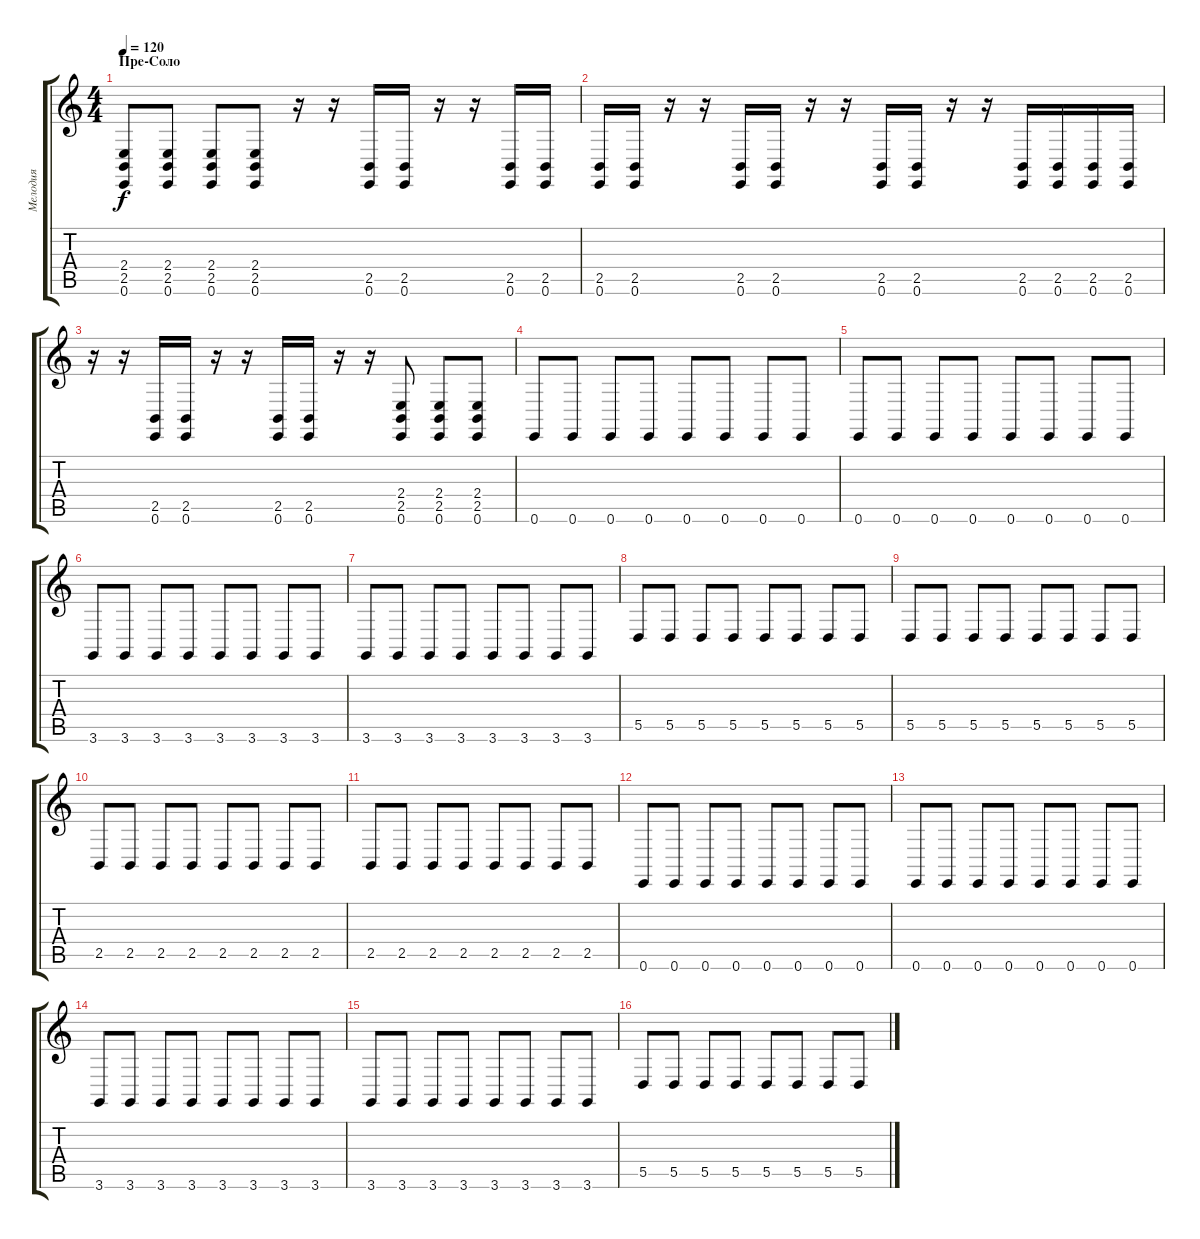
\track ("Мелодия" "Мелодия") {instrument stringensemble1}
\staff {score tabs}
\tuning (E4 B3 G3 D3 A2 E2) {hide}
\ts (4 4)
\section ("" "Пре-Соло")
\tempo 120
\clef g2
\ks c
(2.4 2.5 0.6).8{dy f} (2.4 2.5 0.6).8 (2.4 2.5 0.6).8 (2.4 2.5 0.6).8 r.16 r.16 (2.5 0.6).16 (2.5 0.6).16 r.16 r.16 (2.5 0.6).16 (2.5 0.6).16 |
(2.5 0.6).16 (2.5 0.6).16 r.16 r.16 (2.5 0.6).16 (2.5 0.6).16 r.16 r.16 (2.5 0.6).16 (2.5 0.6).16 r.16 r.16 (2.5 0.6).16 (2.5 0.6).16 (2.5 0.6).16 (2.5 0.6).16 |
r.16 r.16 (2.5 0.6).16 (2.5 0.6).16 r.16 r.16 (2.5 0.6).16 (2.5 0.6).16 r.16 r.16 (2.4 2.5 0.6).8 (2.4 2.5 0.6).8 (2.4 2.5 0.6).8 |
0.6.8 0.6.8 0.6.8 0.6.8 0.6.8 0.6.8 0.6.8 0.6.8 |
0.6.8 0.6.8 0.6.8 0.6.8 0.6.8 0.6.8 0.6.8 0.6.8 |
3.6.8 3.6.8 3.6.8 3.6.8 3.6.8 3.6.8 3.6.8 3.6.8 |
3.6.8 3.6.8 3.6.8 3.6.8 3.6.8 3.6.8 3.6.8 3.6.8 |
5.5.8 5.5.8 5.5.8 5.5.8 5.5.8 5.5.8 5.5.8 5.5.8 |
5.5.8 5.5.8 5.5.8 5.5.8 5.5.8 5.5.8 5.5.8 5.5.8 |
2.5.8 2.5.8 2.5.8 2.5.8 2.5.8 2.5.8 2.5.8 2.5.8 |
2.5.8 2.5.8 2.5.8 2.5.8 2.5.8 2.5.8 2.5.8 2.5.8 |
0.6.8 0.6.8 0.6.8 0.6.8 0.6.8 0.6.8 0.6.8 0.6.8 |
0.6.8 0.6.8 0.6.8 0.6.8 0.6.8 0.6.8 0.6.8 0.6.8 |
3.6.8 3.6.8 3.6.8 3.6.8 3.6.8 3.6.8 3.6.8 3.6.8 |
3.6.8 3.6.8 3.6.8 3.6.8 3.6.8 3.6.8 3.6.8 3.6.8 |
5.5.8 5.5.8 5.5.8 5.5.8 5.5.8 5.5.8 5.5.8 5.5.8
